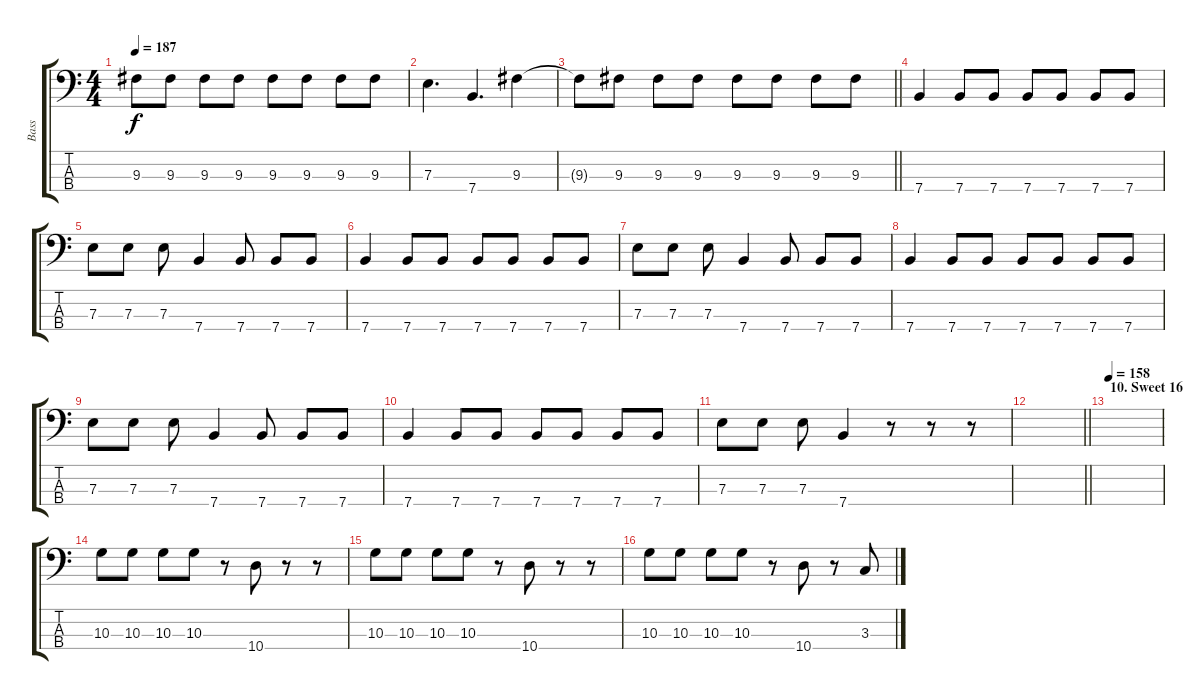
\track ("Bass" "Bass") {instrument electricbasspick}
\staff {score tabs}
\tuning (G2 D2 A1 E1) {hide}
\ts (4 4)
\tempo 187
\clef f4
\ks c
9.3{t}.8{dy f} 9.3.8 9.3.8 9.3.8 9.3.8 9.3.8 9.3.8 9.3.8 |
7.3.4{d} 7.4.4{d} 9.3.4 |
\barLineRight lightlight
9.3{t}.8 9.3.8 9.3.8 9.3.8 9.3.8 9.3.8 9.3.8 9.3.8 |
7.4.4 7.4.8 7.4.8 7.4.8 7.4.8 7.4.8 7.4.8 |
7.3.8 7.3.8 7.3.8 7.4.4 7.4.8 7.4.8 7.4.8 |
7.4.4 7.4.8 7.4.8 7.4.8 7.4.8 7.4.8 7.4.8 |
7.3.8 7.3.8 7.3.8 7.4.4 7.4.8 7.4.8 7.4.8 |
7.4.4 7.4.8 7.4.8 7.4.8 7.4.8 7.4.8 7.4.8 |
7.3.8 7.3.8 7.3.8 7.4.4 7.4.8 7.4.8 7.4.8 |
7.4.4 7.4.8 7.4.8 7.4.8 7.4.8 7.4.8 7.4.8 |
7.3.8 7.3.8 7.3.8 7.4.4 r.8 r.8 r.8 |
\barLineRight lightlight
|
\section ("" "10. Sweet 16")
\tempo 158
|
10.3.8 10.3.8 10.3.8 10.3.8 r.8 10.4.8 r.8 r.8 |
10.3.8 10.3.8 10.3.8 10.3.8 r.8 10.4.8 r.8 r.8 |
10.3.8 10.3.8 10.3.8 10.3.8 r.8 10.4.8 r.8 3.3.8
